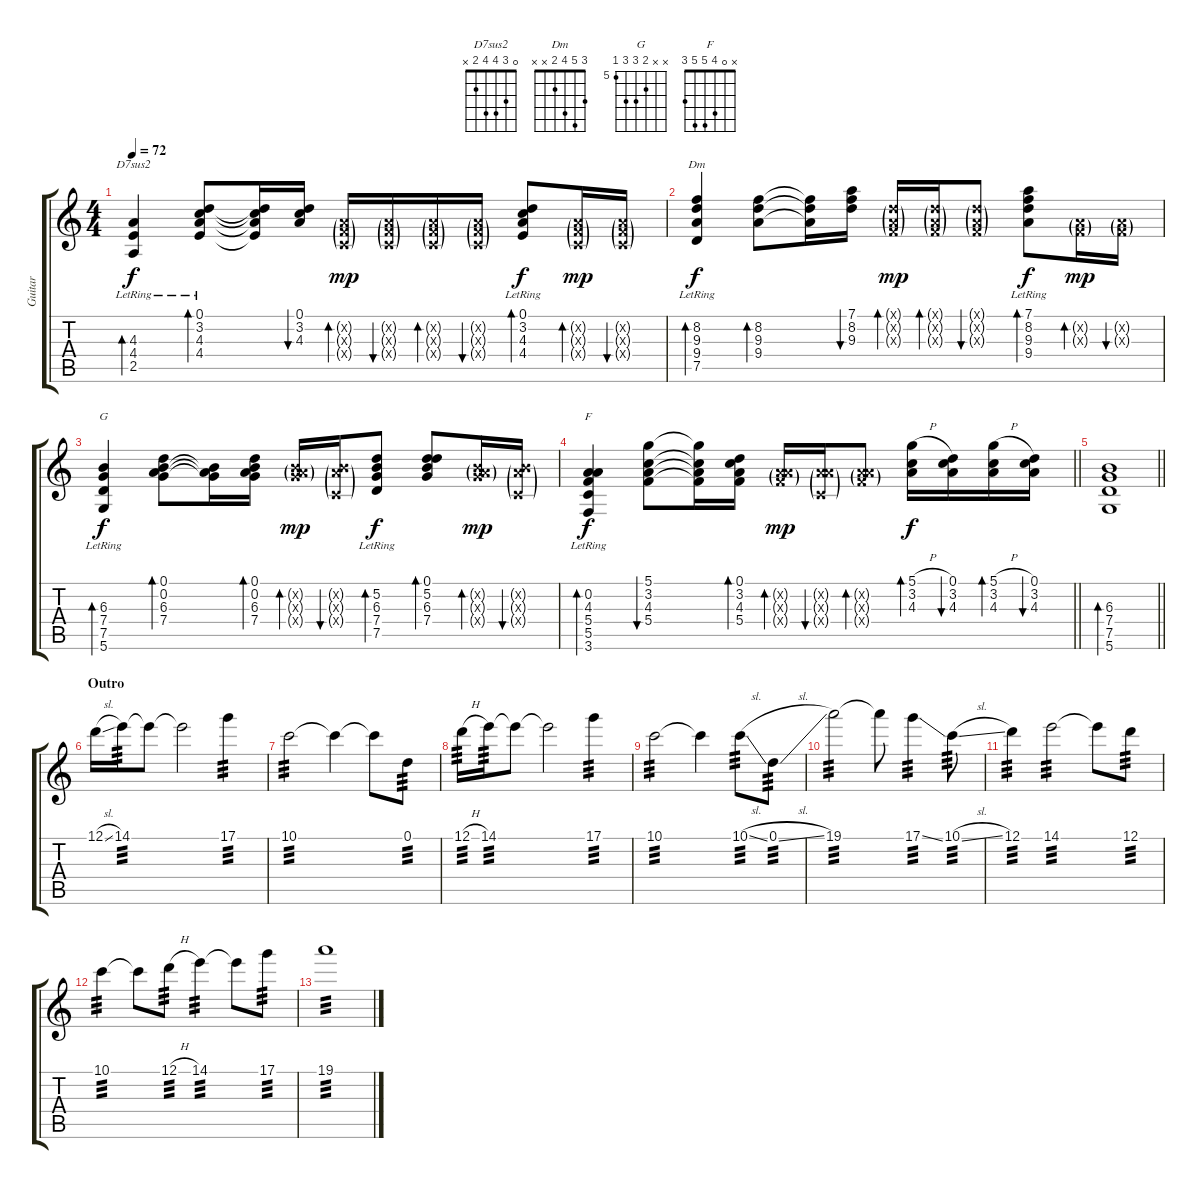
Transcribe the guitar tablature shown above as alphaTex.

\track ("Guitar " "Guitar ") {instrument electricguitarclean}
\staff {score tabs}
\tuning (D4 A3 F3 C3 G2 D2) {hide}
\chord ("D7sus2" 0 3 4 4 2 x)
\chord ("Dm" 3 5 4 2 x x)
\chord ("G" x x 6 7 7 5) {firstfret 5}
\chord ("F" x 0 4 5 5 3)
\ts (4 4)
\tempo 72
\clef g2
\ks c
(4.3 4.4 2.5{lr}).4{bd 30 ch "D7sus2" dy f} (0.1 3.2 4.3 4.4{lr}).8{bd 30} (0.1{t} 3.2{t} 4.3{t} 4.4{t}).16 (0.1 3.2 4.3).16{bu 30} (0.2{g x} 0.3{g x} 0.4{g x}).16{bd 30 dy mp} (0.2{g x} 0.3{g x} 0.4{g x}).16{bu 30} (0.2{g x} 0.3{g x} 0.4{g x}).16{bd 30} (0.2{g x} 0.3{g x} 0.4{g x}).16{bu 30} (0.1 3.2 4.3 4.4{lr}).8{bd 30 dy f} (0.2{g x} 0.3{g x} 0.4{g x}).16{bd 30 dy mp} (0.2{g x} 0.3{g x} 0.4{g x}).16{bu 30} |
(8.2 9.3 9.4{lr} 7.5).4{bd 30 ch "Dm" dy f} (8.2 9.3 9.4).8{bd 30} (8.2{t} 9.3{t} 9.4{t}).16 (7.1 8.2 9.3).16{bu 30} (0.1{g x} 0.2{g x} 0.3{g x}).16{bd 30 dy mp} (0.1{g x} 0.2{g x} 0.3{g x}).16{bd 30} (0.1{g x} 0.2{g x} 0.3{g x}).8{bu 30} (7.1 8.2 9.3 9.4{lr}).8{bd 30 dy f} (0.2{g x} 0.3{g x}).16{bd 30 dy mp} (0.2{g x} 0.3{g x}).16{bu 30} |
(6.3 7.4 7.5{lr} 5.6{lr}).4{bd 30 ch "G" dy f} (0.1 0.2 6.3 7.4).8{bd 30} (0.2{t} 6.3{t} 7.4{t}).16 (0.1 0.2 6.3 7.4).16{bd 30} (0.2{g x} 6.3{g x} 7.4{g x}).16{bd 30 dy mp} (0.2{g x} 6.3{g x} 0.4{g x}).16{bu 30} (5.2 6.3 7.4 7.5{lr}).8{bd 30 dy f} (0.1 5.2 6.3 7.4).8{bd 30} (0.2{g x} 6.3{g x} 7.4{g x}).16{bd 30 dy mp} (0.2{g x} 6.3{g x} 0.4{g x}).16{bu 30} |
\barLineRight lightlight
(0.2 4.3 5.4 5.5{lr} 3.6{lr}).4{bd 30 ch "F" dy f} (5.1 3.2 4.3 5.4).8{bu 30} (5.1{t} 3.2{t} 4.3{t} 5.4{t}).16 (0.1 3.2 4.3 5.4).16{bd 30} (0.2{g x} 4.3{g x} 5.4{g x}).16{bd 30 dy mp} (0.2{g x} 4.3{g x} 0.4{g x}).16{bu 30} (0.2{g x} 4.3{g x} 5.4{g x}).8{bd 30} (5.1{h} 3.2 4.3).16{bd 30 dy f} (0.1 3.2 4.3).16{bu 30} (5.1{h} 3.2 4.3).16{bd 30} (0.1 3.2 4.3).16{bu 30} |
\barLineRight lightlight
(6.3 7.4 7.5 5.6).1{bd 30} |
\section ("" "Outro")
12.1{sl}.16{volume 6} 14.1.16{tp 3} 14.1{t}.8 14.1{t}.2 17.1.4{tp 3} |
10.1.2{tp 3} 10.1{t}.4 10.1{t}.8 0.1.8{tp 3} |
12.1{h}.16{tp 3 volume 6} 14.1.16{tp 3} 14.1{t}.8 14.1{t}.2 17.1.4{tp 3} |
10.1.2{tp 3} 10.1{t}.4 10.1{sl}.8{tp 3} 0.1{sl}.8{tp 3} |
19.1.2{tp 3} 19.1{t}.8 17.1{ss}.4{tp 3} 10.1{sl}.8{tp 3} |
12.1.4{tp 3} 14.1.2{tp 3} 14.1{t}.8 12.1.8{tp 3} |
10.1.4{tp 3} 10.1{t}.8 12.1{h}.8{tp 3} 14.1.4{tp 3} 14.1{t}.8 17.1.8{tp 3} |
19.1.1{tp 3 volume 0}
